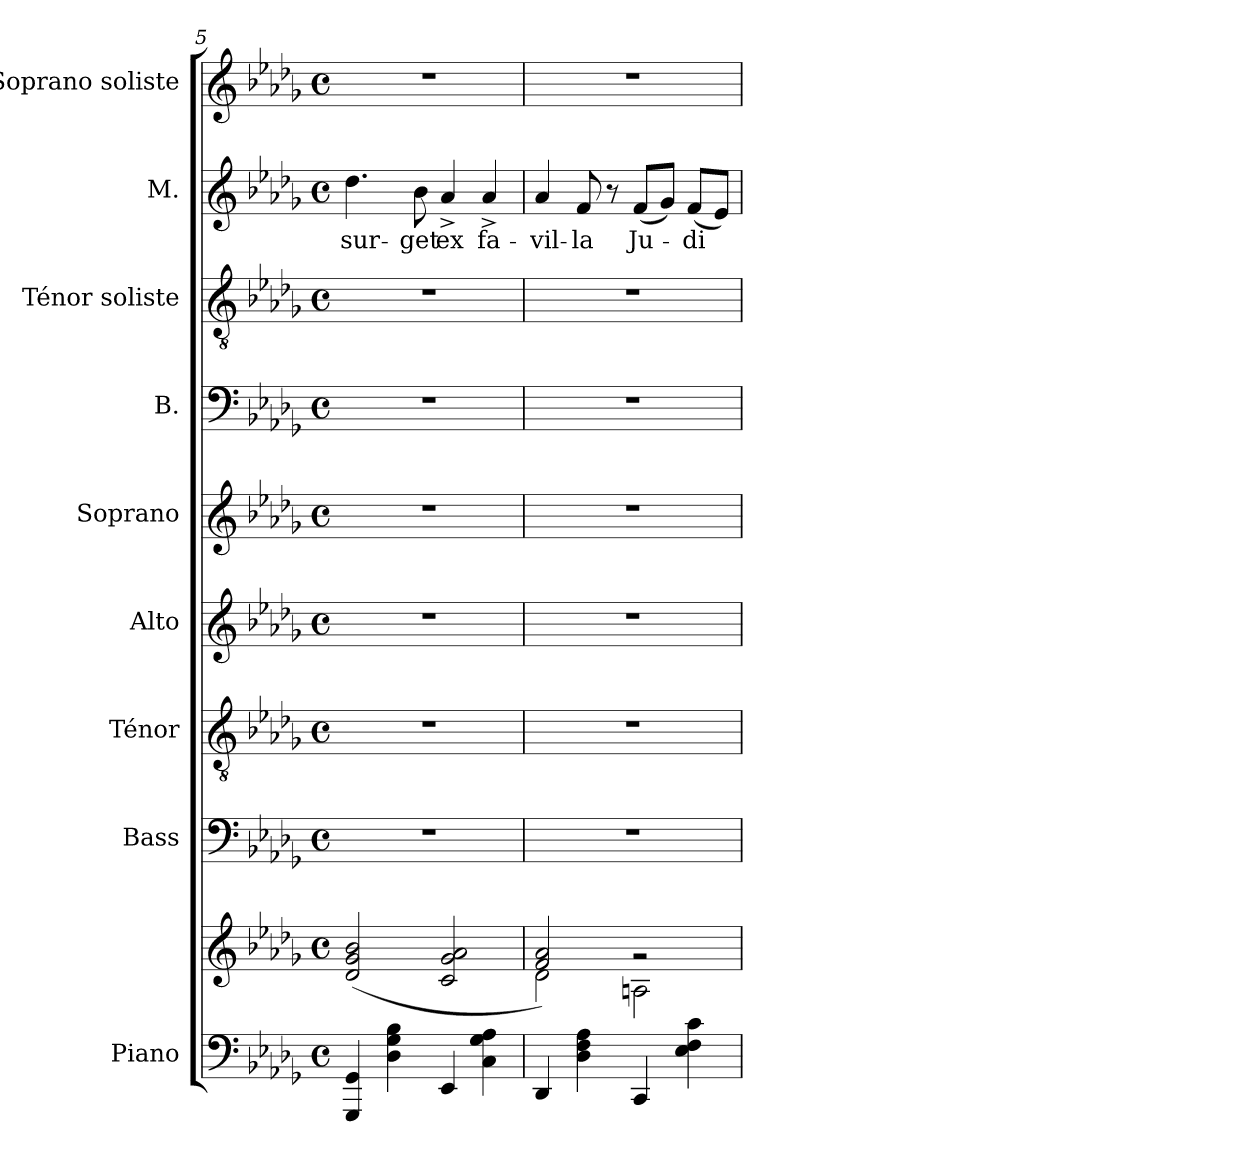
**kern	**kern	**kern	**kern	**kern	**kern	**kern	**kern	**kern	**text	**kern
*part9	*part9	*part8	*part7	*part6	*part5	*part4	*part3	*part2	*part2	*part1
*staff10	*staff9	*staff8	*staff7	*staff6	*staff5	*staff4	*staff3	*staff2	*staff2	*staff1
*I"Piano	*	*I"Bass	*I"Ténor	*I"Alto	*I"Soprano	*I"B.	*I"Ténor soliste	*I"M.	*	*I"Soprano soliste
*I'Pno	*	*I'B.	*I'T.	*I'A.	*I'S.	*I'B	*I'T.	*I'M.	*	*I'S.
*clefF4	*clefG2	*clefF4	*clefGv2	*clefG2	*clefG2	*clefF4	*clefGv2	*clefG2	*	*clefG2
*	*	*	*	*ITrd2c3	*	*	*	*	*	*
*k[b-e-a-d-g-]	*k[b-e-a-d-g-]	*k[b-e-a-d-g-]	*k[b-e-a-d-g-]	*k[b-e-]	*k[b-e-a-d-g-]	*k[b-e-a-d-g-]	*k[b-e-a-d-g-]	*k[b-e-a-d-g-]	*	*k[b-e-a-d-g-]
*M4/4	*M4/4	*M4/4	*M4/4	*M4/4	*M4/4	*M4/4	*M4/4	*M4/4	*	*M4/4
*met(c)	*met(c)	*met(c)	*met(c)	*met(c)	*met(c)	*met(c)	*met(c)	*met(c)	*	*met(c)
=5	=5	=5	=5	=5	=5	=5	=5	=5	=5	=5
4GGG-/ 4GG-/	(>2d-/ 2g-/ 2b-/	1r	1r	1r	1r	1r	1r	4.dd-\	-sur-	1r
4D-\ 4G-\ 4B-\	.	.	.	.	.	.	.	.	.	.
.	.	.	.	.	.	.	.	8b-\	-get	.
4EE-/	2c/ 2g-/ 2a-/	.	.	.	.	.	.	4a-^/	ex	.
4C\ 4G-\ 4A-\	.	.	.	.	.	.	.	4a-^/	fa-	.
=6	=6	=6	=6	=6	=6	=6	=6	=6	=6	=6
*	*^	*	*	*	*	*	*	*	*	*
4DD-/	2f/ 2a-/)	2d-\	1r	1r	1r	1r	1r	1r	4a-/	-vil-	1r
4D-\ 4F\ 4A-\	.	.	.	.	.	.	.	.	8f/	-la	.
.	.	.	.	.	.	.	.	.	8r	.	.
4CC/	2rg	2An\	.	.	.	.	.	.	(8f/L	Ju-	.
.	.	.	.	.	.	.	.	.	8g-/J)	.	.
4E-\ 4F\ 4c\	.	.	.	.	.	.	.	.	(8f/L	-di	.
.	.	.	.	.	.	.	.	.	8e-/J)	.	.
*	*v	*v	*	*	*	*	*	*	*	*	*
=	=	=	=	=	=	=	=	=	=	=
*-	*-	*-	*-	*-	*-	*-	*-	*-	*-	*-
